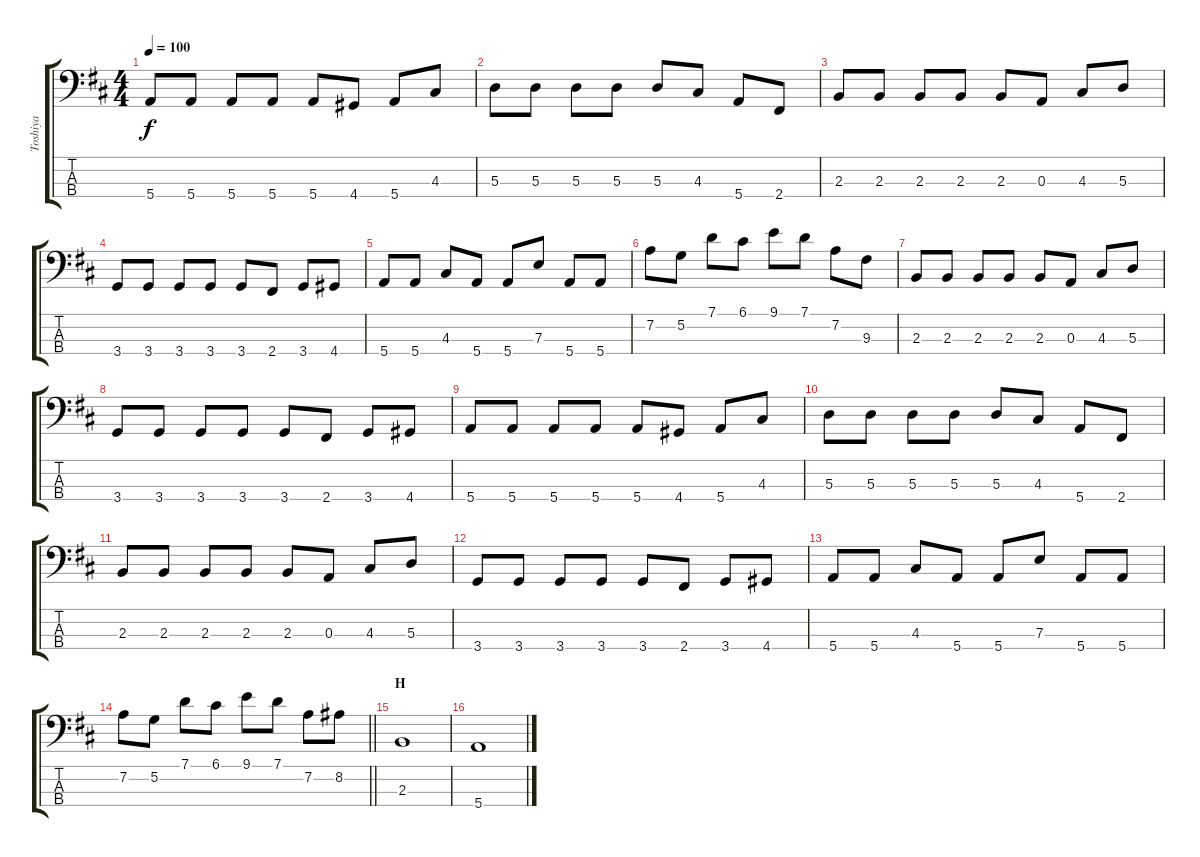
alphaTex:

\track ("Toshiya" "Toshiya") {instrument electricbasspick}
\staff {score tabs}
\tuning (G2 D2 A1 E1) {hide}
\ts (4 4)
\tempo 100
\clef f4
\ks d
5.4.8{dy f} 5.4.8 5.4.8 5.4.8 5.4.8 4.4.8 5.4.8 4.3.8 |
5.3.8 5.3.8 5.3.8 5.3.8 5.3.8 4.3.8 5.4.8 2.4.8 |
2.3.8 2.3.8 2.3.8 2.3.8 2.3.8 0.3.8 4.3.8 5.3.8 |
3.4.8 3.4.8 3.4.8 3.4.8 3.4.8 2.4.8 3.4.8 4.4.8 |
5.4.8 5.4.8 4.3.8 5.4.8 5.4.8 7.3.8 5.4.8 5.4.8 |
7.2.8 5.2.8 7.1.8 6.1.8 9.1.8 7.1.8 7.2.8 9.3.8 |
2.3.8 2.3.8 2.3.8 2.3.8 2.3.8 0.3.8 4.3.8 5.3.8 |
3.4.8 3.4.8 3.4.8 3.4.8 3.4.8 2.4.8 3.4.8 4.4.8 |
5.4.8 5.4.8 5.4.8 5.4.8 5.4.8 4.4.8 5.4.8 4.3.8 |
5.3.8 5.3.8 5.3.8 5.3.8 5.3.8 4.3.8 5.4.8 2.4.8 |
2.3.8 2.3.8 2.3.8 2.3.8 2.3.8 0.3.8 4.3.8 5.3.8 |
3.4.8 3.4.8 3.4.8 3.4.8 3.4.8 2.4.8 3.4.8 4.4.8 |
5.4.8 5.4.8 4.3.8 5.4.8 5.4.8 7.3.8 5.4.8 5.4.8 |
\barLineRight lightlight
7.2.8 5.2.8 7.1.8 6.1.8 9.1.8 7.1.8 7.2.8 8.2.8 |
\section ("" "H")
2.3.1 |
5.4.1
